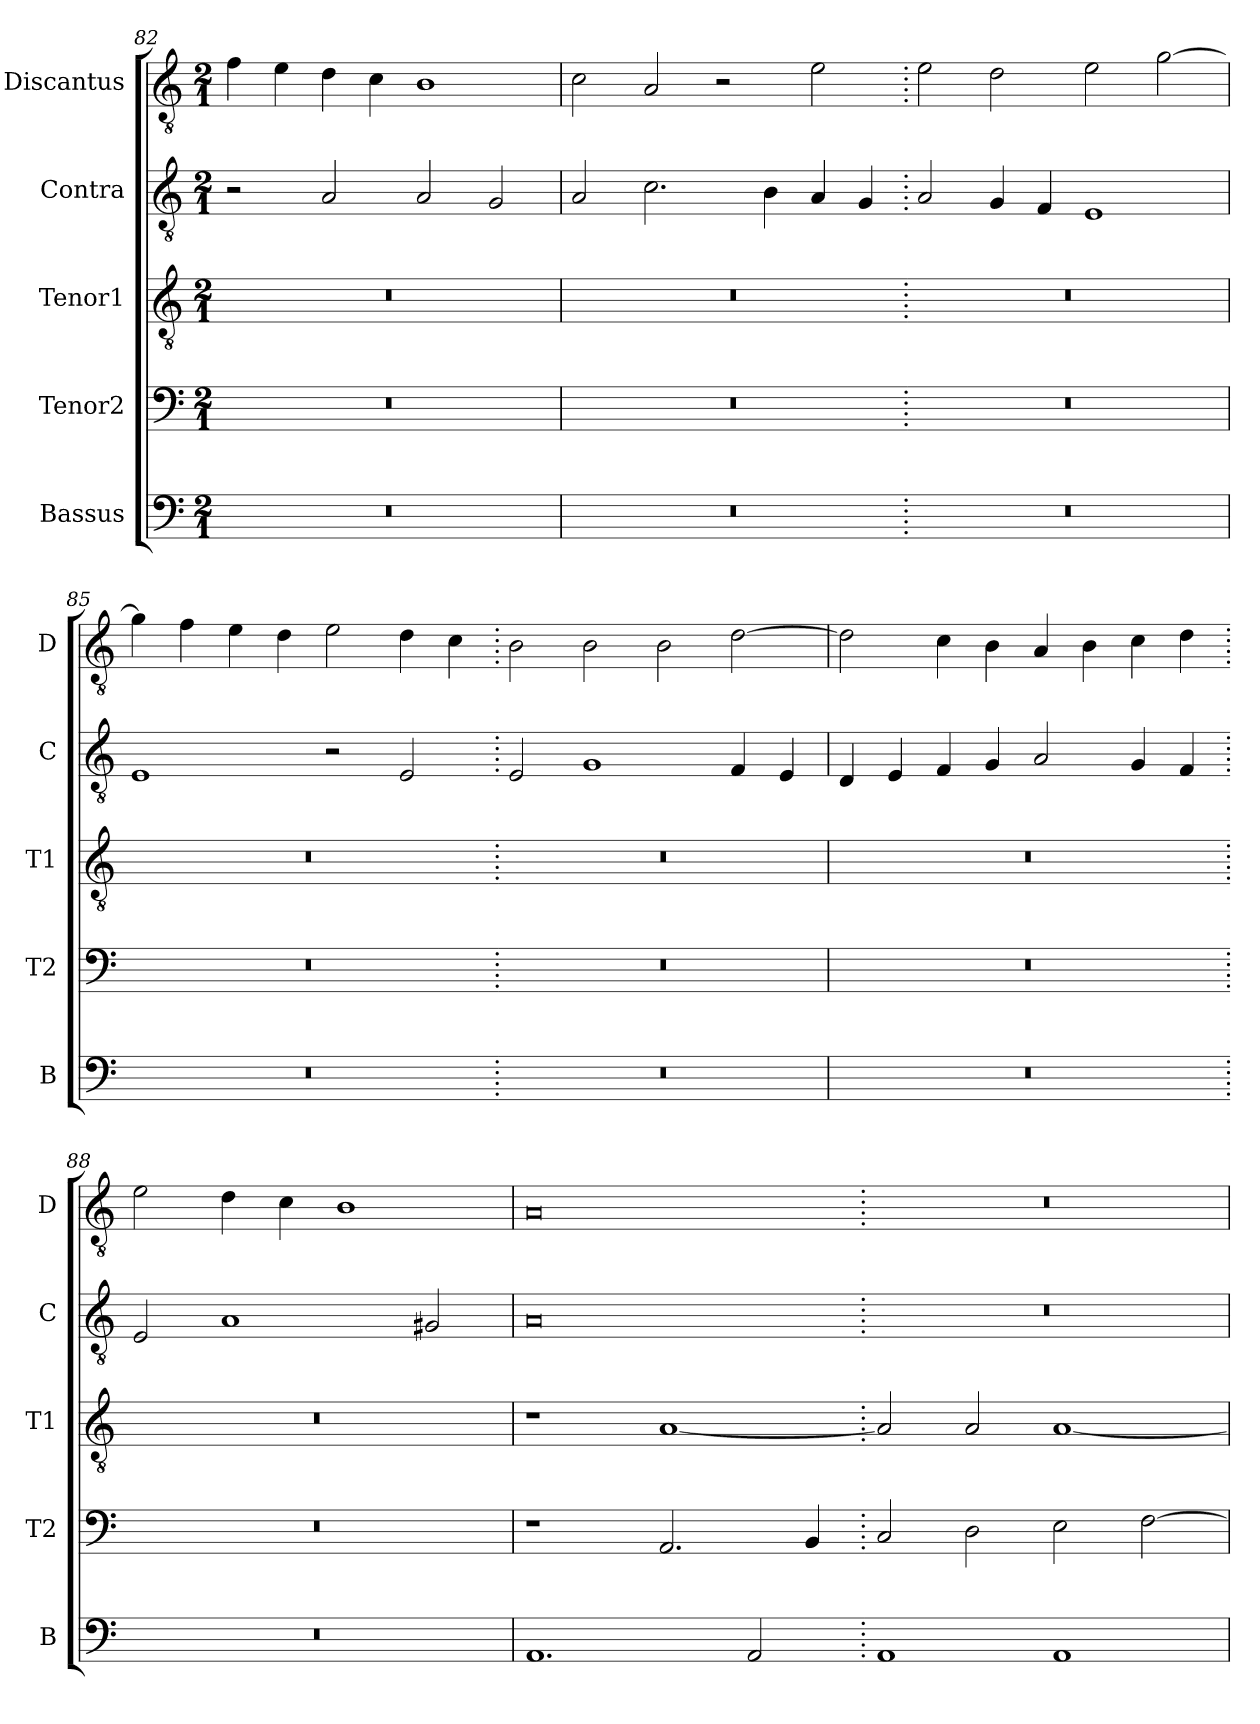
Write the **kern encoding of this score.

**kern	**kern	**kern	**kern	**kern
*part5	*part4	*part3	*part2	*part1
*staff5	*staff4	*staff3	*staff2	*staff1
*I"Bassus	*I"Tenor2	*I"Tenor1	*I"Contra	*I"Discantus
*I'B	*I'T2	*I'T1	*I'C	*I'D
*clefF4	*clefF4	*clefGv2	*clefGv2	*clefGv2
*k[]	*k[]	*k[]	*k[]	*k[]
*M2/1	*M2/1	*M2/1	*M2/1	*M2/1
=82	=82	=82	=82	=82
0r	0r	0r	2r	4f\
.	.	.	.	4e\
.	.	.	2A/	4d\
.	.	.	.	4c\
.	.	.	2A/	1B
.	.	.	2G/	.
=83	=83	=83	=83	=83
0r	0r	0r	2A/	2c\
.	.	.	2.c\	2A/
.	.	.	.	2r
.	.	.	4B\	.
.	.	.	4A/	2e\
.	.	.	4G/	.
=84.	=84.	=84.	=84.	=84.
0r	0r	0r	2A/	2e\
.	.	.	4G/	2d\
.	.	.	4F/	.
.	.	.	1E	2e\
.	.	.	.	[2g\
=85	=85	=85	=85	=85
0r	0r	0r	1E	4g\]
.	.	.	.	4f\
.	.	.	.	4e\
.	.	.	.	4d\
.	.	.	2r	2e\
.	.	.	2E/	4d\
.	.	.	.	4c\
=86.	=86.	=86.	=86.	=86.
0r	0r	0r	2E/	2B\
.	.	.	1G	2B\
.	.	.	.	2B\
.	.	.	4F/	[2d\
.	.	.	4E/	.
=87	=87	=87	=87	=87
0r	0r	0r	4D/	2d\]
.	.	.	4E/	.
.	.	.	4F/	4c\
.	.	.	4G/	4B\
.	.	.	2A/	4A/
.	.	.	.	4B\
.	.	.	4G/	4c\
.	.	.	4F/	4d\
=88.	=88.	=88.	=88.	=88.
0r	0r	0r	2E/	2e\
.	.	.	1A	4d\
.	.	.	.	4c\
.	.	.	.	1B
.	.	.	2G#X/	.
=89	=89	=89	=89	=89
1.AA	1r	1r	0A	0A
.	2.AA/	[1A	.	.
2AA/	.	.	.	.
.	4BB/	.	.	.
=90.	=90.	=90.	=90.	=90.
1AA	2C/	2A/]	0r	0r
.	2D\	2A/	.	.
1AA	2E\	[1A	.	.
.	[2F\	.	.	.
=	=	=	=	=
*-	*-	*-	*-	*-
